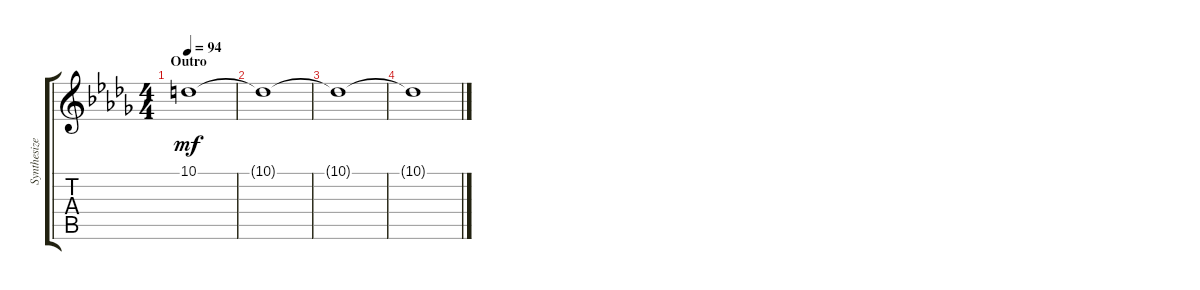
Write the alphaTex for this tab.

\track ("Synthesizer" "Synthesize") {instrument lead2sawtooth}
\staff {score tabs}
\tuning (E4 B3 G3 D3 A2 E2) {hide}
\ts (4 4)
\section ("" "Outro")
\tempo 94
\clef g2
\ks bbminor
10.1.1{dy mf} |
10.1{t}.1 |
10.1{t}.1 |
10.1{t}.1
